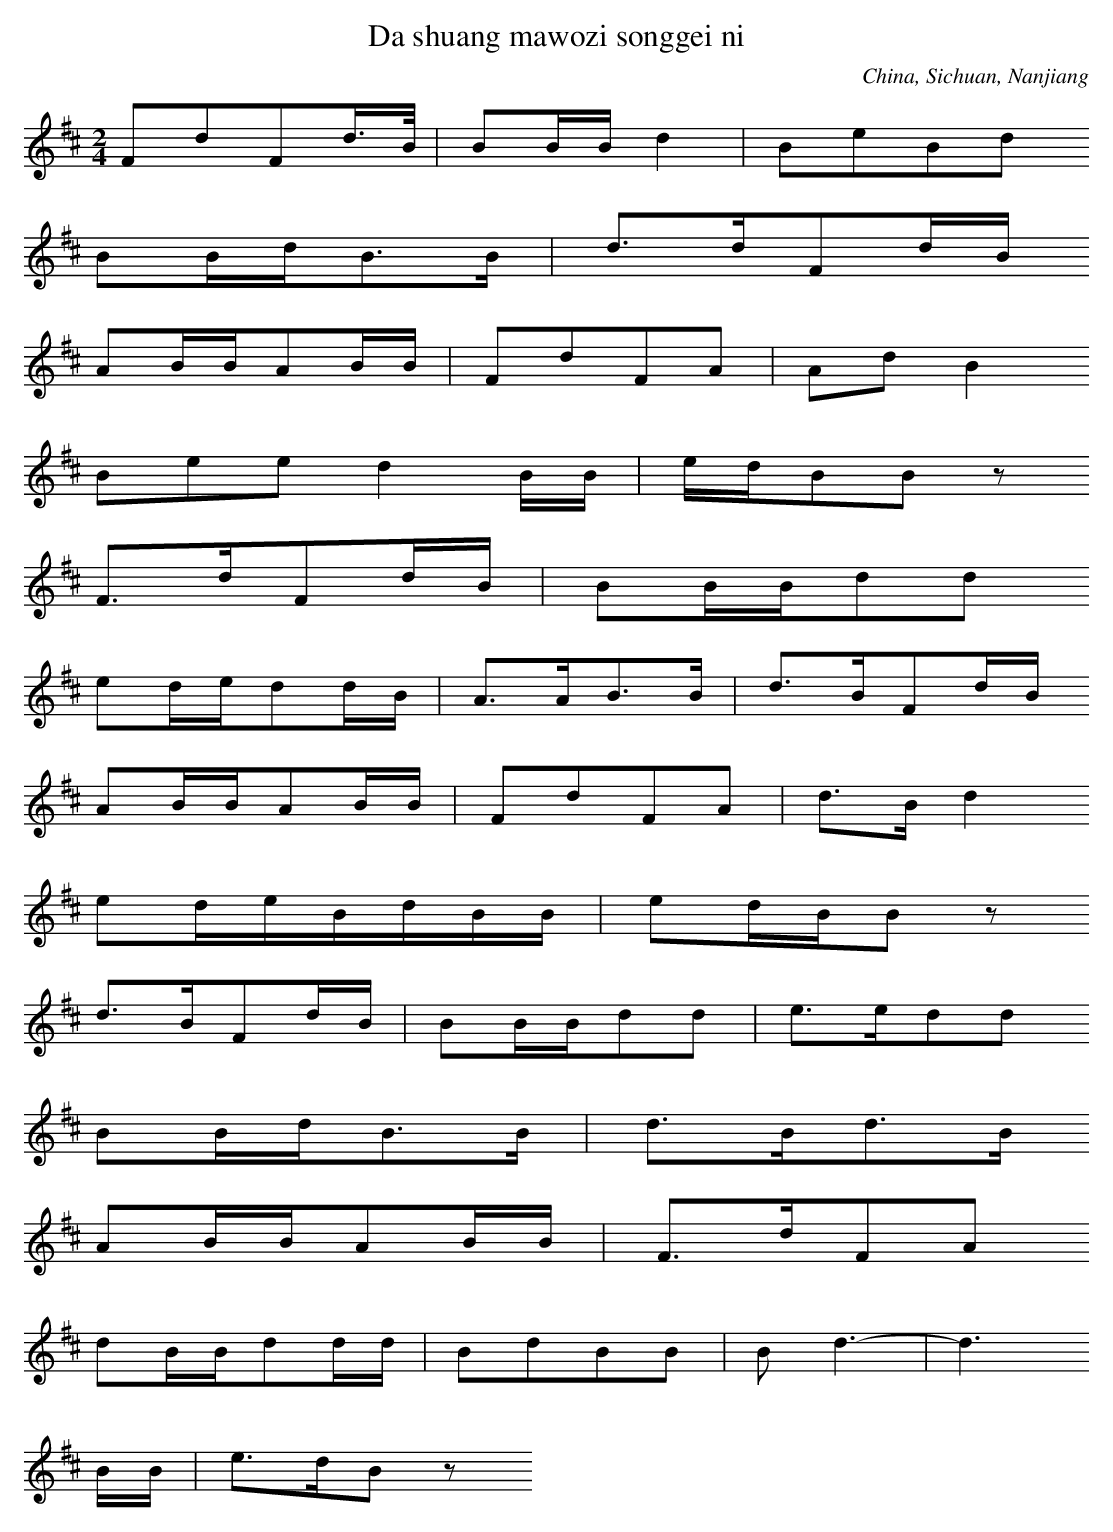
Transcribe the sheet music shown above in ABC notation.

X:1
T: Da shuang mawozi songgei ni
O: China, Sichuan, Nanjiang
M: 2/4
L: 1/32
K: D
F4d4F4d3B | B4B2B2d8 | B4e4B4d4
B4B2d2B6B2 | d6d2F4d2B2
A4B2B2A4B2B2 | F4d4F4A4 | A4d4B8
B4e4e4d8B2B2 | e2d2B4B4z4
F6d2F4d2B2 | B4B2B2d4d4
e4d2e2d4d2B2 | A6A2B6B2 | d6B2F4d2B2
A4B2B2A4B2B2 | F4d4F4A4 | d6B2d8
e4d2e2B2d2B2B2 | e4d2B2B4z4
d6B2F4d2B2 | B4B2B2d4d4 | e6e2d4d4
B4B2d2B6B2 | d6B2d6B2
A4B2B2A4B2B2 | F6d2F4A4
d4B2B2d4d2d2 | B4d4B4B4 | B4d12- | d12
B2B2 | e6d2B4z4
